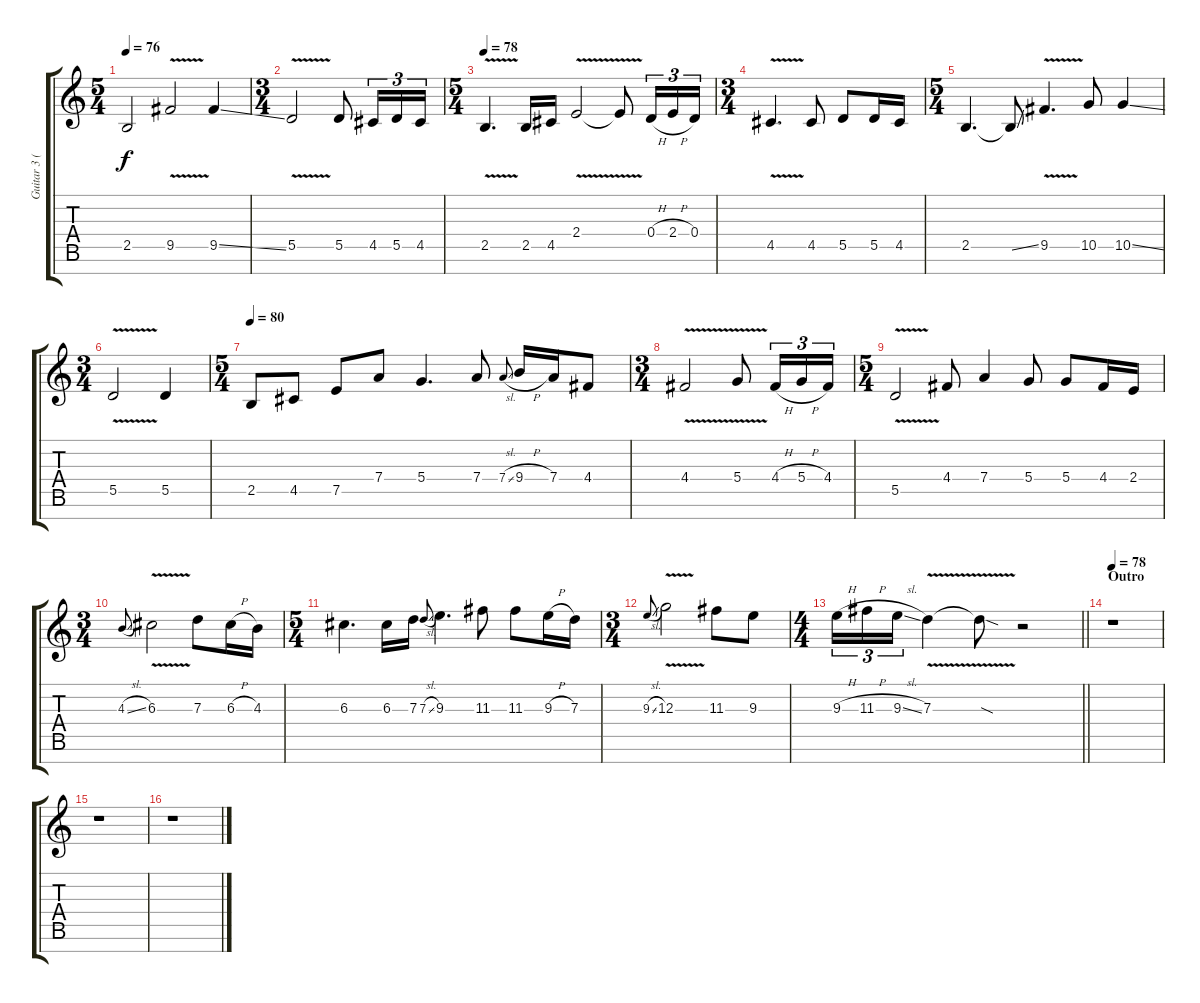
\track ("Guitar 3 (Distortion)" "Guitar 3 (") {instrument distortionguitar}
\staff {score tabs}
\tuning (E4 B3 G3 D3 A2 E2 B1) {hide}
\ts (5 4)
\tempo 76
\clef g2
\ks c
2.5.2{dy f} 9.5{v}.2 9.5{ss}.4 |
\ts (3 4)
5.5{v}.2 5.5.8 4.5.16{tu (3 2)} 5.5.16{tu (3 2)} 4.5.16{tu (3 2)} |
\ts (5 4)
\tempo 78
2.5{v}.4{d} 2.5.16 4.5.16 2.4{v}.2 2.4{t}.8 0.4{h}.16{tu (3 2)} 2.4{h}.16{tu (3 2)} 0.4.16{tu (3 2)} |
\ts (3 4)
4.5{v}.4{d} 4.5.8 5.5.8 5.5.16 4.5.16 |
\ts (5 4)
2.5.4{d} 2.5{ss t}.8 9.5{v}.4{d} 10.5.8 10.5{ss}.4 |
\ts (3 4)
5.5{v}.2 5.5.4 |
\ts (5 4)
\tempo 80
2.5.8 4.5.8 7.5.8 7.4.8 5.4.4{d} 7.4.8 7.4{sl}.8{gr onbeat} 9.4{h}.16 7.4.16 4.4.8 |
\ts (3 4)
4.4{v}.2 5.4{v}.8 4.4{h}.16{tu (3 2)} 5.4{h}.16{tu (3 2)} 4.4.16{tu (3 2)} |
\ts (5 4)
5.5{v}.2 4.4.8 7.4.4 5.4.8 5.4.8 4.4.16 2.4.16 |
\ts (3 4)
4.3{sl}.8{gr onbeat} 6.3{v}.2 7.3.8 6.3{h}.16 4.3.16 |
\ts (5 4)
6.3.4{d} 6.3.16 7.3.16 7.3{sl}.8{gr onbeat} 9.3.4{d} 11.3.8 11.3.8 9.3{h}.16 7.3.16 |
\ts (3 4)
9.3{sl}.8{gr onbeat} 12.3{v}.2 11.3.8 9.3.8 |
\ts (4 4)
\barLineRight lightlight
9.3{h}.16{tu (3 2)} 11.3{h}.16{tu (3 2)} 9.3{sl}.16{tu (3 2)} 7.3{v}.4 7.3{sod t}.8 r.2 |
\section ("" "Outro")
\tempo 78
r.1 |
r.1 |
r.1
